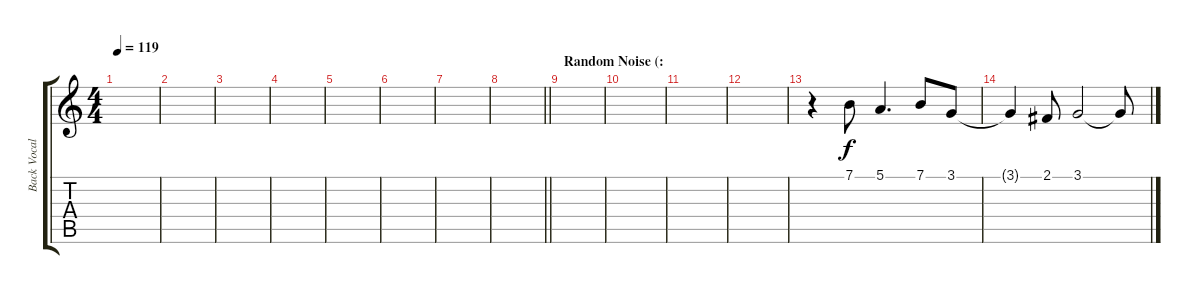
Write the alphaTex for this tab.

\track ("Back Vocals" "Back Vocal") {instrument oboe}
\staff {score tabs}
\tuning (E4 B3 G3 D3 A2 E2) {hide}
\ts (4 4)
\tempo 119
\clef g2
\ks c
|
|
|
|
|
|
|
\barLineRight lightlight
|
\section ("" "Random Noise (:")
|
|
|
|
r.4 7.1.8 5.1.4{d} 7.1.8 3.1.8 |
3.1{t}.4 2.1.8 3.1.2 3.1{t}.8
